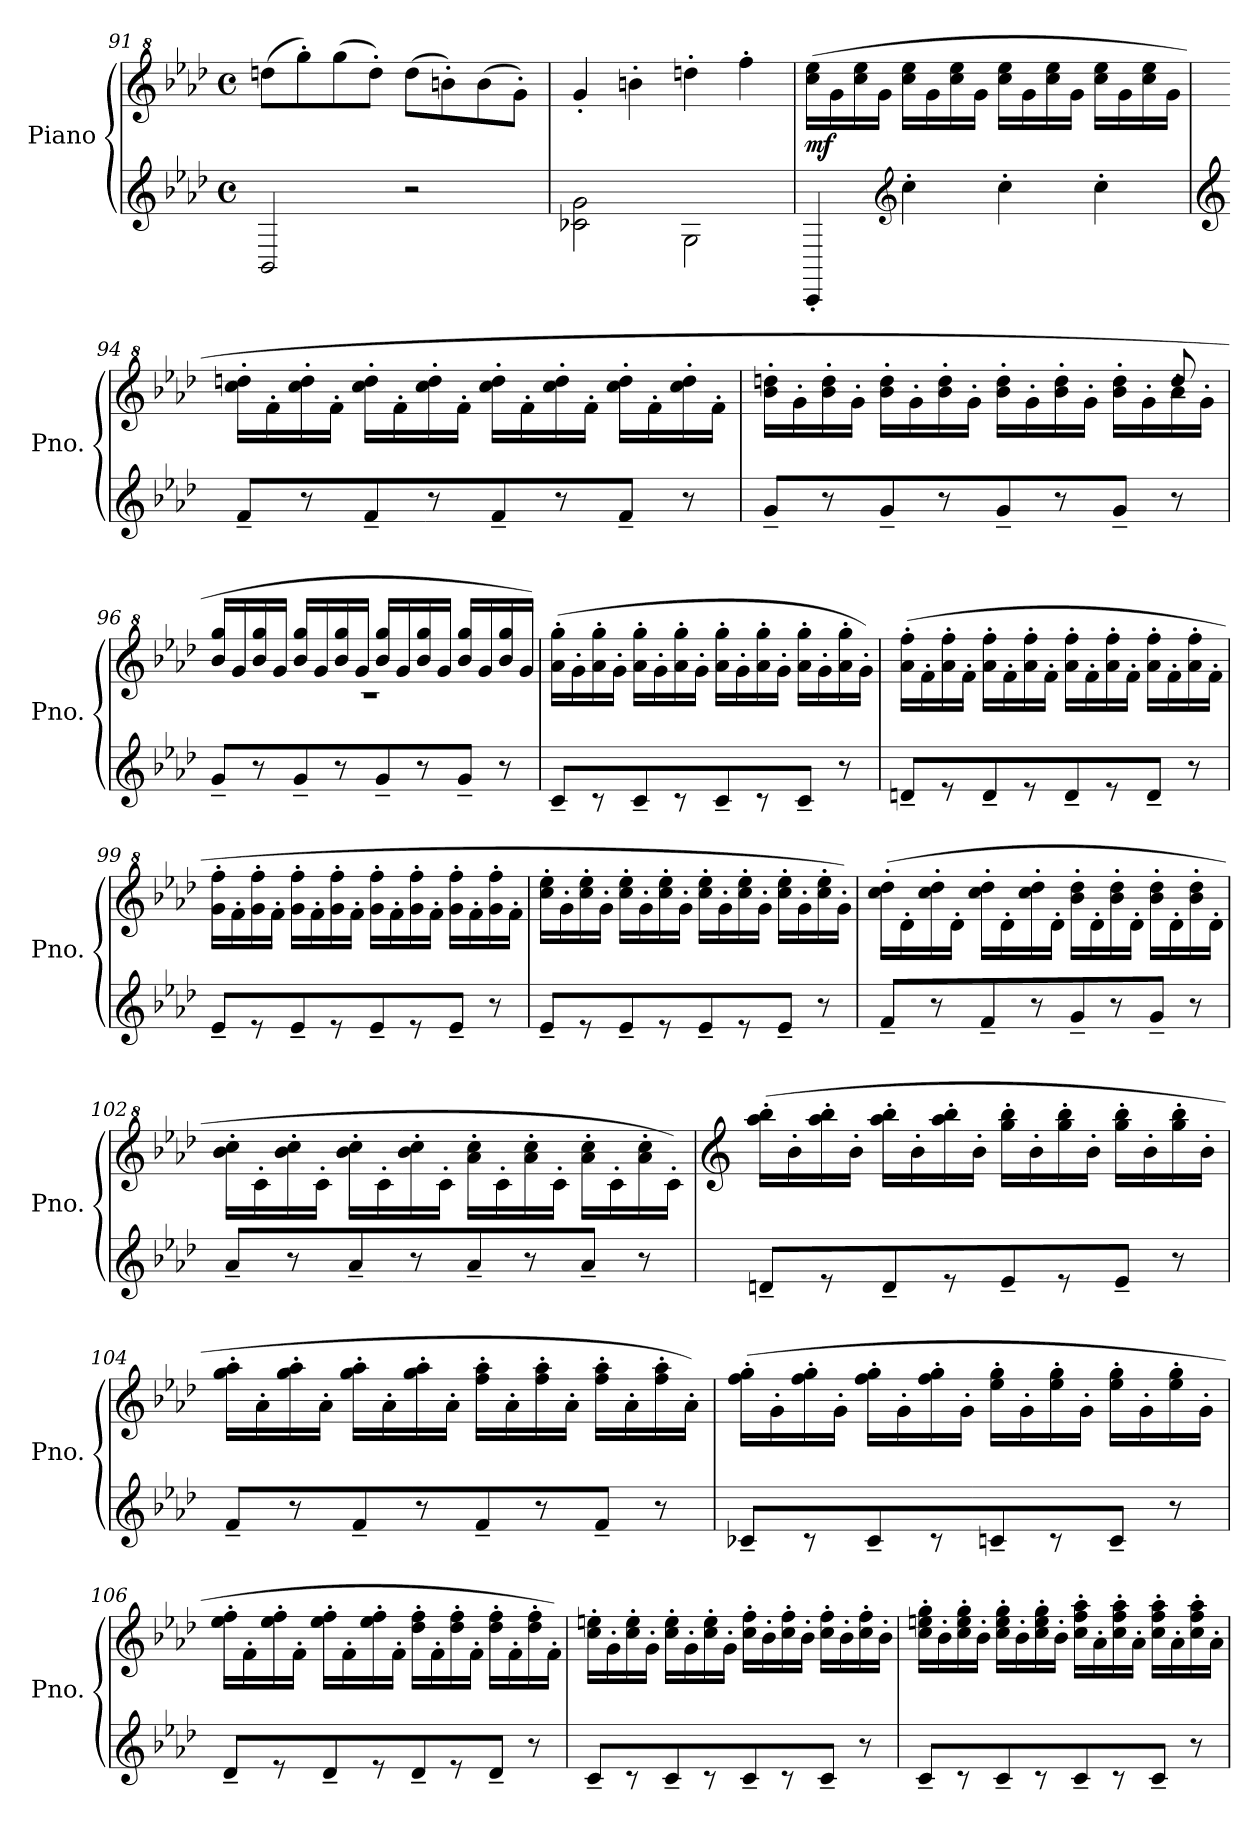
**kern	**kern	**dynam
*part1	*part1	*part1
*staff2	*staff1	*staff1/2
*I"Piano	*	*
*I'Pno.	*	*
!!LO:LB:g=z
*clefG2	*clefG^2	*
*k[b-e-a-d-]	*k[b-e-a-d-]	*
*M4/4	*M4/4	*
*met(c)	*met(c)	*
=91	=91	=91
2BB-/	(>8dddn\L	.
.	8ggg'\)	.
.	(>8ggg\	.
.	8ddd'\J)	.
2r	(>8ddd\L	.
.	8bbn'\)	.
.	(>8bb\	.
.	8gg'\J)	.
=92	=92	=92
2c-X\ 2g\	4gg'/	.
.	4bbn'\	.
2G\	4dddn'\	.
.	4fff'\	.
=93	=93	=93
*	*^	*
!	!	!	!LO:DY:b
4CC'/	(>16ccc\ 16eee-\LL	16ryy	mf
.	16gg\	16ryy	.
.	16ccc\ 16eee-\	2..ryy	.
.	16gg\JJ	.	.
*clefG2	*	*	*
4cc'\	16ccc\ 16eee-\LL	.	.
.	16gg\	.	.
.	16ccc\ 16eee-\	.	.
.	16gg\JJ	.	.
4cc'\	16ccc\ 16eee-\LL	.	.
.	16gg\	.	.
.	16ccc\ 16eee-\	.	.
.	16gg\JJ	.	.
4cc'\	16ccc\ 16eee-\LL	.	.
.	16gg\	.	.
.	16ccc\ 16eee-\	.	.
.	16gg\JJ	.	.
*	*v	*v	*
!!LO:PB:g=z
=94	=94	=94
*clefG2	*	*
8f~/L	16ccc\' 16dddn\'LL	.
.	16ff'\	.
8r	16ccc\' 16ddd\'	.
.	16ff'\JJ	.
8f~/	16ccc\' 16ddd\'LL	.
.	16ff'\	.
8r	16ccc\' 16ddd\'	.
.	16ff'\JJ	.
8f~/	16ccc\' 16ddd\'LL	.
.	16ff'\	.
8r	16ccc\' 16ddd\'	.
.	16ff'\JJ	.
8f~/J	16ccc\' 16ddd\'LL	.
.	16ff'\	.
8r	16ccc\' 16ddd\'	.
.	16ff'\JJ	.
=95	=95	=95
*	*^	*
8g~/L	16bb-\' 16dddn\'LL	2..ryy	.
.	16gg'\	.	.
8r	16bb-\' 16ddd\'	.	.
.	16gg'\JJ	.	.
8g~/	16bb-\' 16ddd\'LL	.	.
.	16gg'\	.	.
8r	16bb-\' 16ddd\'	.	.
.	16gg'\JJ	.	.
8g~/	16bb-\' 16ddd\'LL	.	.
.	16gg'\	.	.
8r	16bb-\' 16ddd\'	.	.
.	16gg'\JJ	.	.
8g~/J	16bb-\' 16ddd\'LL	.	.
.	16gg'\	.	.
8r	16bb-'\	8ddd~/	.
.	16gg'\JJ	.	.
!!LO:LB:g=z	!!
=96	=96	=96	=96
8g~/L	16bb-/ 16ggg/LL	1r	.
.	16gg/	.	.
8r	16bb-/ 16ggg/	.	.
.	16gg/JJ	.	.
8g~/	16bb-/ 16ggg/LL	.	.
.	16gg/	.	.
8r	16bb-/ 16ggg/	.	.
.	16gg/JJ	.	.
8g~/	16bb-/ 16ggg/LL	.	.
.	16gg/	.	.
8r	16bb-/ 16ggg/	.	.
.	16gg/JJ	.	.
8g~/J	16bb-/ 16ggg/LL	.	.
.	16gg/	.	.
8r	16bb-/ 16ggg/	.	.
.	16gg/JJ)	.	.
*	*v	*v	*
=97	=97	=97
8c~/L	(>16aa-\' 16ggg\'LL	.
.	16gg'\	.
8r	16aa-\' 16ggg\'	.
.	16gg'\JJ	.
8c~/	16aa-\' 16ggg\'LL	.
.	16gg'\	.
8r	16aa-\' 16ggg\'	.
.	16gg'\JJ	.
8c~/	16aa-\' 16ggg\'LL	.
.	16gg'\	.
8r	16aa-\' 16ggg\'	.
.	16gg'\JJ	.
8c~/J	16aa-\' 16ggg\'LL	.
.	16gg'\	.
8r	16aa-\' 16ggg\'	.
.	16gg'\JJ)	.
=98	=98	=98
8dn~/L	(>16aa-\' 16fff\'LL	.
.	16ff'\	.
8r	16aa-\' 16fff\'	.
.	16ff'\JJ	.
8d~/	16aa-\' 16fff\'LL	.
.	16ff'\	.
8r	16aa-\' 16fff\'	.
.	16ff'\JJ	.
8d~/	16aa-\' 16fff\'LL	.
.	16ff'\	.
8r	16aa-\' 16fff\'	.
.	16ff'\JJ	.
8d~/J	16aa-\' 16fff\'LL	.
.	16ff'\	.
8r	16aa-\' 16fff\'	.
.	16ff'\JJ	.
!!LO:LB:g=z
=99	=99	=99
8e-~/L	16gg\' 16fff\'LL	.
.	16ff'\	.
8r	16gg\' 16fff\'	.
.	16ff'\JJ	.
8e-~/	16gg\' 16fff\'LL	.
.	16ff'\	.
8r	16gg\' 16fff\'	.
.	16ff'\JJ	.
8e-~/	16gg\' 16fff\'LL	.
.	16ff'\	.
8r	16gg\' 16fff\'	.
.	16ff'\JJ	.
8e-~/J	16gg\' 16fff\'LL	.
.	16ff'\	.
8r	16gg\' 16fff\'	.
.	16ff'\JJ	.
=100	=100	=100
8e-~/L	16ccc\' 16eee-\'LL	.
.	16gg'\	.
8r	16ccc\' 16eee-\'	.
.	16gg'\JJ	.
8e-~/	16ccc\' 16eee-\'LL	.
.	16gg'\	.
8r	16ccc\' 16eee-\'	.
.	16gg'\JJ	.
8e-~/	16ccc\' 16eee-\'LL	.
.	16gg'\	.
8r	16ccc\' 16eee-\'	.
.	16gg'\JJ	.
8e-~/J	16ccc\' 16eee-\'LL	.
.	16gg'\	.
8r	16ccc\' 16eee-\'	.
.	16gg'\JJ)	.
=101	=101	=101
8f~/L	(>16ccc\' 16ddd-\'LL	.
.	16dd-'\	.
8r	16ccc\' 16ddd-\'	.
.	16dd-'\JJ	.
8f~/	16ccc\' 16ddd-\'LL	.
.	16dd-'\	.
8r	16ccc\' 16ddd-\'	.
.	16dd-'\JJ	.
8g~/	16bb-\' 16ddd-\'LL	.
.	16dd-'\	.
8r	16bb-\' 16ddd-\'	.
.	16dd-'\JJ	.
8g~/J	16bb-\' 16ddd-\'LL	.
.	16dd-'\	.
8r	16bb-\' 16ddd-\'	.
.	16dd-'\JJ	.
!!LO:LB:g=z
=102	=102	=102
8a-~/L	16bb-\' 16ccc\'LL	.
.	16cc'\	.
8r	16bb-\' 16ccc\'	.
.	16cc'\JJ	.
8a-~/	16bb-\' 16ccc\'LL	.
.	16cc'\	.
8r	16bb-\' 16ccc\'	.
.	16cc'\JJ	.
8a-~/	16aa-\' 16ccc\'LL	.
.	16cc'\	.
8r	16aa-\' 16ccc\'	.
.	16cc'\JJ	.
8a-~/J	16aa-\' 16ccc\'LL	.
.	16cc'\	.
8r	16aa-\' 16ccc\'	.
.	16cc'\JJ)	.
=103	=103	=103
*	*clefG2	*
8dn~/L	(>16aa-\' 16bb-\'LL	.
.	16b-'\	.
8r	16aa-\' 16bb-\'	.
.	16b-'\JJ	.
8d~/	16aa-\' 16bb-\'LL	.
.	16b-'\	.
8r	16aa-\' 16bb-\'	.
.	16b-'\JJ	.
8e-~/	16gg\' 16bb-\'LL	.
.	16b-'\	.
8r	16gg\' 16bb-\'	.
.	16b-'\JJ	.
8e-~/J	16gg\' 16bb-\'LL	.
.	16b-'\	.
8r	16gg\' 16bb-\'	.
.	16b-'\JJ	.
!!LO:LB:g=z
=104	=104	=104
8f~/L	16gg\' 16aa-\'LL	.
.	16a-'\	.
8r	16gg\' 16aa-\'	.
.	16a-'\JJ	.
8f~/	16gg\' 16aa-\'LL	.
.	16a-'\	.
8r	16gg\' 16aa-\'	.
.	16a-'\JJ	.
8f~/	16ff\' 16aa-\'LL	.
.	16a-'\	.
8r	16ff\' 16aa-\'	.
.	16a-'\JJ	.
8f~/J	16ff\' 16aa-\'LL	.
.	16a-'\	.
8r	16ff\' 16aa-\'	.
.	16a-'\JJ)	.
=105	=105	=105
8c-X~/L	(>16ff\' 16gg\'LL	.
.	16g'\	.
8r	16ff\' 16gg\'	.
.	16g'\JJ	.
8c-~/	16ff\' 16gg\'LL	.
.	16g'\	.
8r	16ff\' 16gg\'	.
.	16g'\JJ	.
8cn~/	16ee-\' 16gg\'LL	.
.	16g'\	.
8r	16ee-\' 16gg\'	.
.	16g'\JJ	.
8c~/J	16ee-\' 16gg\'LL	.
.	16g'\	.
8r	16ee-\' 16gg\'	.
.	16g'\JJ	.
=106	=106	=106
8d-~/L	16ee-\' 16ff\'LL	.
.	16f'\	.
8r	16ee-\' 16ff\'	.
.	16f'\JJ	.
8d-~/	16ee-\' 16ff\'LL	.
.	16f'\	.
8r	16ee-\' 16ff\'	.
.	16f'\JJ	.
8d-~/	16dd-\' 16ff\'LL	.
.	16f'\	.
8r	16dd-\' 16ff\'	.
.	16f'\JJ	.
8d-~/J	16dd-\' 16ff\'LL	.
.	16f'\	.
8r	16dd-\' 16ff\'	.
.	16f'\JJ)	.
!!LO:PB:g=z
=107	=107	=107
8c~/L	16cc\' 16een\'LL	.
.	16g'\	.
8r	16cc\' 16ee\'	.
.	16g'\JJ	.
8c~/	16cc\' 16ee\'LL	.
.	16g'\	.
8r	16cc\' 16ee\'	.
.	16g'\JJ	.
8c~/	16cc\' 16ff\'LL	.
.	16b-'\	.
8r	16cc\' 16ff\'	.
.	16b-'\JJ	.
8c~/J	16cc\' 16ff\'LL	.
.	16b-'\	.
8r	16cc\' 16ff\'	.
.	16b-'\JJ	.
=108	=108	=108
8c~/L	16cc\' 16een\' 16gg\'LL	.
.	16b-'\	.
8r	16cc\' 16ee\' 16gg\'	.
.	16b-'\JJ	.
8c~/	16cc\' 16ee\' 16gg\'LL	.
.	16b-'\	.
8r	16cc\' 16ee\' 16gg\'	.
.	16b-'\JJ	.
8c~/	16cc\' 16ff\' 16aa-\'LL	.
.	16a-'\	.
8r	16cc\' 16ff\' 16aa-\'	.
.	16a-'\JJ	.
8c~/J	16cc\' 16ff\' 16aa-\'LL	.
.	16a-'\	.
8r	16cc\' 16ff\' 16aa-\'	.
.	16a-'\JJ	.
=	=	=
*-	*-	*-
